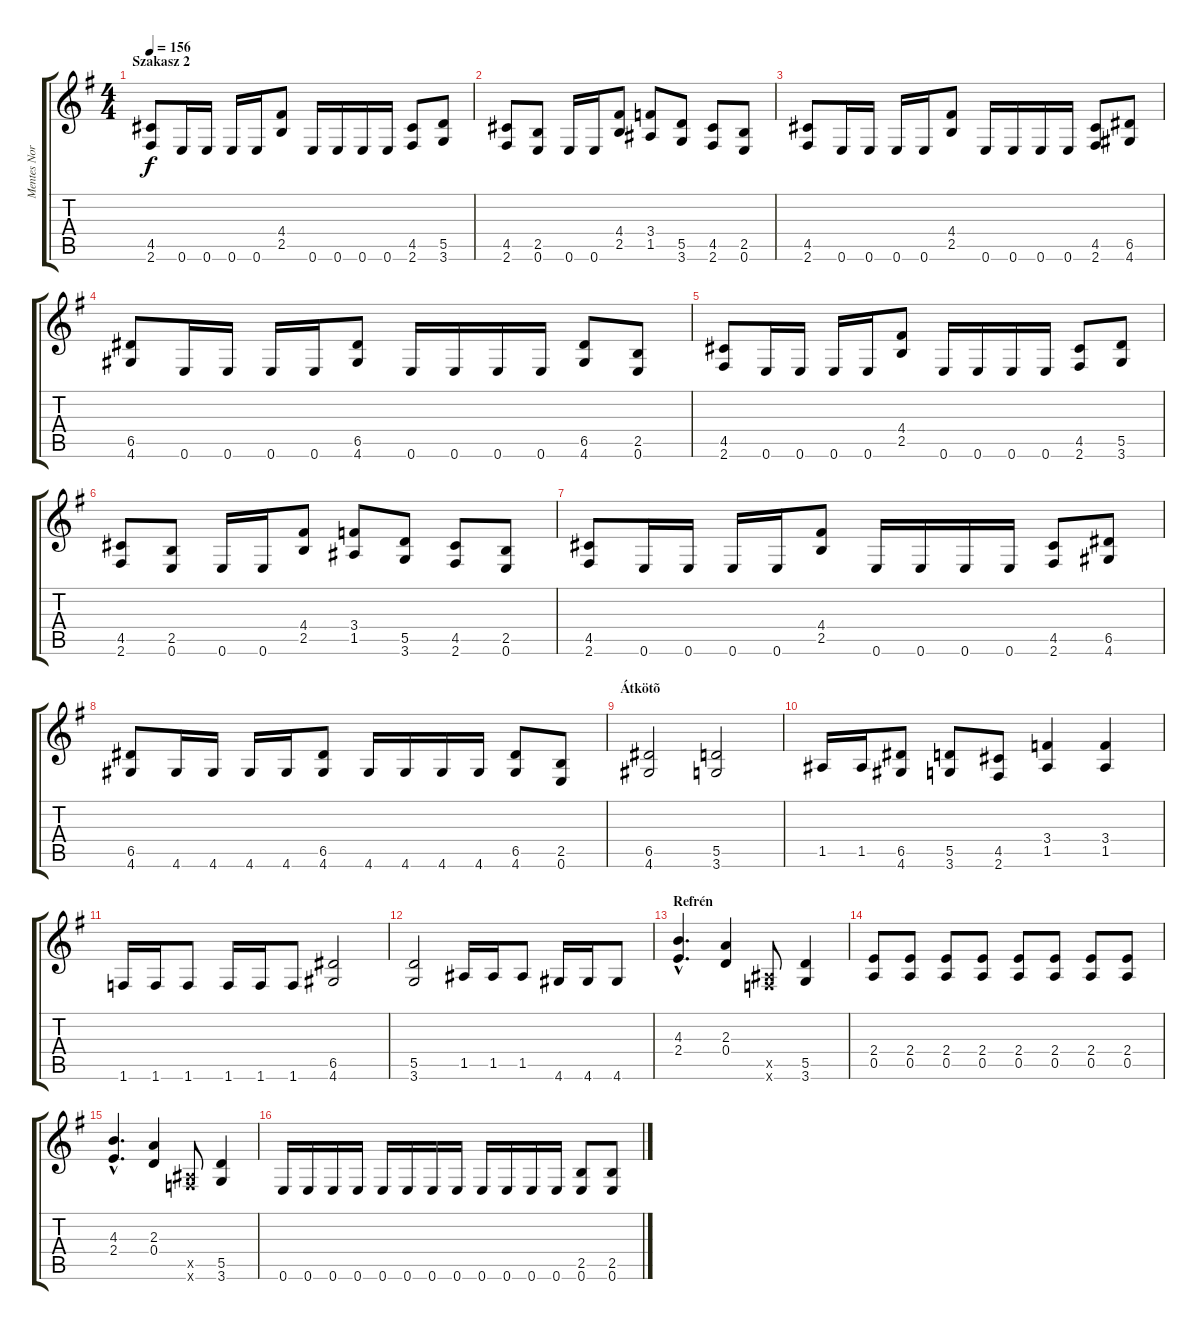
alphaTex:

\track ("Mentes Norbert" "Mentes Nor") {instrument overdrivenguitar}
\staff {score tabs}
\tuning (E4 B3 G3 D3 A2 E2) {hide}
\ts (4 4)
\section ("" "Szakasz 2")
\tempo 156
\clef g2
\ks eminor
(4.5 2.6).8{dy f} 0.6.16 0.6.16 0.6.16 0.6.16 (4.4 2.5).8 0.6.16 0.6.16 0.6.16 0.6.16 (4.5 2.6).8 (5.5 3.6).8 |
(4.5 2.6).8 (2.5 0.6).8 0.6.16 0.6.16 (4.4 2.5).8 (3.4 1.5).8 (5.5 3.6).8 (4.5 2.6).8 (2.5 0.6).8 |
(4.5 2.6).8 0.6.16 0.6.16 0.6.16 0.6.16 (4.4 2.5).8 0.6.16 0.6.16 0.6.16 0.6.16 (4.5 2.6).8 (6.5 4.6).8 |
(6.5 4.6).8 0.6.16 0.6.16 0.6.16 0.6.16 (6.5 4.6).8 0.6.16 0.6.16 0.6.16 0.6.16 (6.5 4.6).8 (2.5 0.6).8 |
(4.5 2.6).8 0.6.16 0.6.16 0.6.16 0.6.16 (4.4 2.5).8 0.6.16 0.6.16 0.6.16 0.6.16 (4.5 2.6).8 (5.5 3.6).8 |
(4.5 2.6).8 (2.5 0.6).8 0.6.16 0.6.16 (4.4 2.5).8 (3.4 1.5).8 (5.5 3.6).8 (4.5 2.6).8 (2.5 0.6).8 |
(4.5 2.6).8 0.6.16 0.6.16 0.6.16 0.6.16 (4.4 2.5).8 0.6.16 0.6.16 0.6.16 0.6.16 (4.5 2.6).8 (6.5 4.6).8 |
(6.5 4.6).8 4.6.16 4.6.16 4.6.16 4.6.16 (6.5 4.6).8 4.6.16 4.6.16 4.6.16 4.6.16 (6.5 4.6).8 (2.5 0.6).8 |
\section ("" "Átkötõ")
(6.5 4.6).2 (5.5 3.6).2 |
1.5.16 1.5.16 (6.5 4.6).8 (5.5 3.6).8 (4.5 2.6).8 (3.4 1.5).4 (3.4 1.5).4 |
1.6.16 1.6.16 1.6.8 1.6.16 1.6.16 1.6.8 (6.5 4.6).2 |
(5.5 3.6).2 1.5.16 1.5.16 1.5.8 4.6.16 4.6.16 4.6.8 |
\section ("" "Refrén")
(4.3{hac} 2.4{hac}).4{d} (2.3 0.4).4 (1.5{x} 1.6{x}).8 (5.5 3.6).4 |
(2.4 0.5).8 (2.4 0.5).8 (2.4 0.5).8 (2.4 0.5).8 (2.4 0.5).8 (2.4 0.5).8 (2.4 0.5).8 (2.4 0.5).8 |
(4.3{hac} 2.4{hac}).4{d} (2.3 0.4).4 (1.5{x} 1.6{x}).8 (5.5 3.6).4 |
0.6.16 0.6.16 0.6.16 0.6.16 0.6.16 0.6.16 0.6.16 0.6.16 0.6.16 0.6.16 0.6.16 0.6.16 (2.5 0.6).8 (2.5 0.6).8
